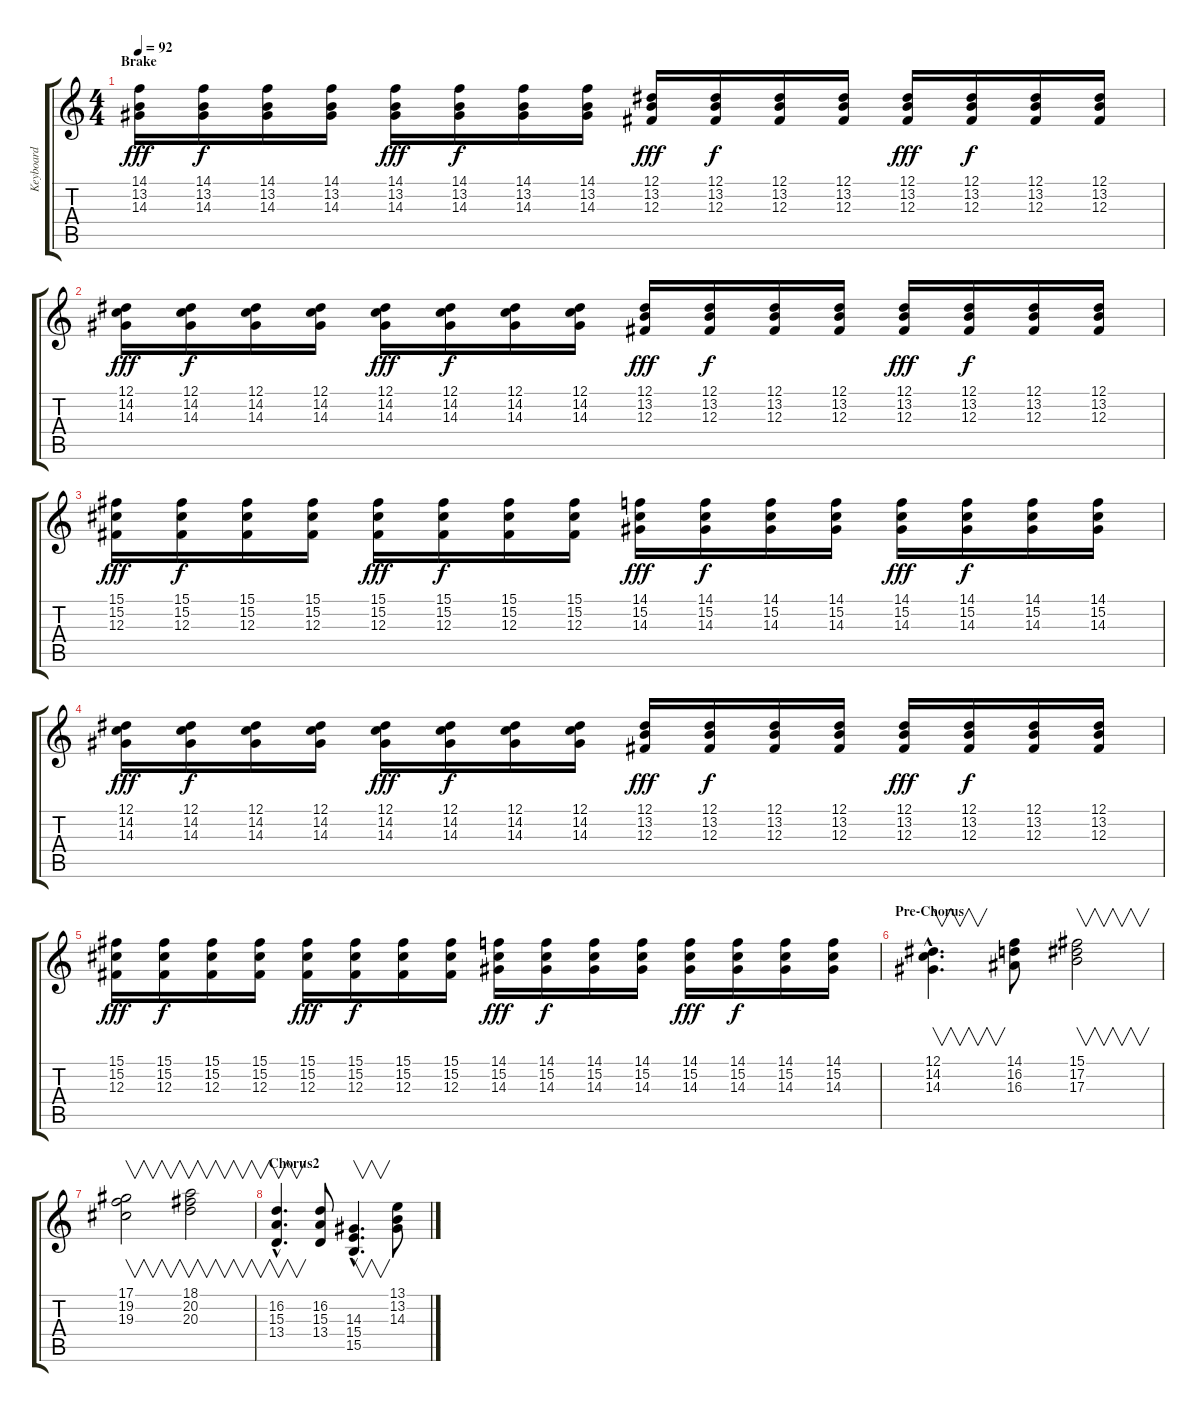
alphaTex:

\track ("Keyboard" "Keyboard") {instrument rockorgan}
\staff {score tabs}
\tuning (Eb4 Bb3 Gb3 Db3 Ab2 Eb2) {hide}
\ts (4 4)
\section ("" "Brake")
\tempo 92
\clef g2
\ks c
(14.1 13.2 14.3).16{dy fff} (14.1 13.2 14.3).16{dy f} (14.1 13.2 14.3).16 (14.1 13.2 14.3).16 (14.1 13.2 14.3).16{dy fff} (14.1 13.2 14.3).16{dy f} (14.1 13.2 14.3).16 (14.1 13.2 14.3).16 (12.1 13.2 12.3).16{dy fff} (12.1 13.2 12.3).16{dy f} (12.1 13.2 12.3).16 (12.1 13.2 12.3).16 (12.1 13.2 12.3).16{dy fff} (12.1 13.2 12.3).16{dy f} (12.1 13.2 12.3).16 (12.1 13.2 12.3).16 |
(12.1 14.2 14.3).16{dy fff} (12.1 14.2 14.3).16{dy f} (12.1 14.2 14.3).16 (12.1 14.2 14.3).16 (12.1 14.2 14.3).16{dy fff} (12.1 14.2 14.3).16{dy f} (12.1 14.2 14.3).16 (12.1 14.2 14.3).16 (12.1 13.2 12.3).16{dy fff} (12.1 13.2 12.3).16{dy f} (12.1 13.2 12.3).16 (12.1 13.2 12.3).16 (12.1 13.2 12.3).16{dy fff} (12.1 13.2 12.3).16{dy f} (12.1 13.2 12.3).16 (12.1 13.2 12.3).16 |
(15.1 15.2 12.3).16{dy fff} (15.1 15.2 12.3).16{dy f} (15.1 15.2 12.3).16 (15.1 15.2 12.3).16 (15.1 15.2 12.3).16{dy fff} (15.1 15.2 12.3).16{dy f} (15.1 15.2 12.3).16 (15.1 15.2 12.3).16 (14.1 15.2 14.3).16{dy fff} (14.1 15.2 14.3).16{dy f} (14.1 15.2 14.3).16 (14.1 15.2 14.3).16 (14.1 15.2 14.3).16{dy fff} (14.1 15.2 14.3).16{dy f} (14.1 15.2 14.3).16 (14.1 15.2 14.3).16 |
(12.1 14.2 14.3).16{dy fff} (12.1 14.2 14.3).16{dy f} (12.1 14.2 14.3).16 (12.1 14.2 14.3).16 (12.1 14.2 14.3).16{dy fff} (12.1 14.2 14.3).16{dy f} (12.1 14.2 14.3).16 (12.1 14.2 14.3).16 (12.1 13.2 12.3).16{dy fff} (12.1 13.2 12.3).16{dy f} (12.1 13.2 12.3).16 (12.1 13.2 12.3).16 (12.1 13.2 12.3).16{dy fff} (12.1 13.2 12.3).16{dy f} (12.1 13.2 12.3).16 (12.1 13.2 12.3).16 |
(15.1 15.2 12.3).16{dy fff} (15.1 15.2 12.3).16{dy f} (15.1 15.2 12.3).16 (15.1 15.2 12.3).16 (15.1 15.2 12.3).16{dy fff} (15.1 15.2 12.3).16{dy f} (15.1 15.2 12.3).16 (15.1 15.2 12.3).16 (14.1 15.2 14.3).16{dy fff} (14.1 15.2 14.3).16{dy f} (14.1 15.2 14.3).16 (14.1 15.2 14.3).16 (14.1 15.2 14.3).16{dy fff} (14.1 15.2 14.3).16{dy f} (14.1 15.2 14.3).16 (14.1 15.2 14.3).16 |
\section ("" "Pre-Chorus")
(12.1{hac} 14.2{hac} 14.3{hac}).4{v d volume 10} (14.1 16.2 16.3).8 (15.1 17.2 17.3).2{v} |
(17.1 19.2 19.3).2{v} (18.1 20.2 20.3).2{v} |
\section ("" "Chorus2")
(16.2{hac} 15.3{hac} 13.4{hac}).4{v d} (16.2 15.3 13.4).8 (14.3{hac} 15.4{hac} 15.5{hac}).4{v d} (13.1 13.2 14.3).8
